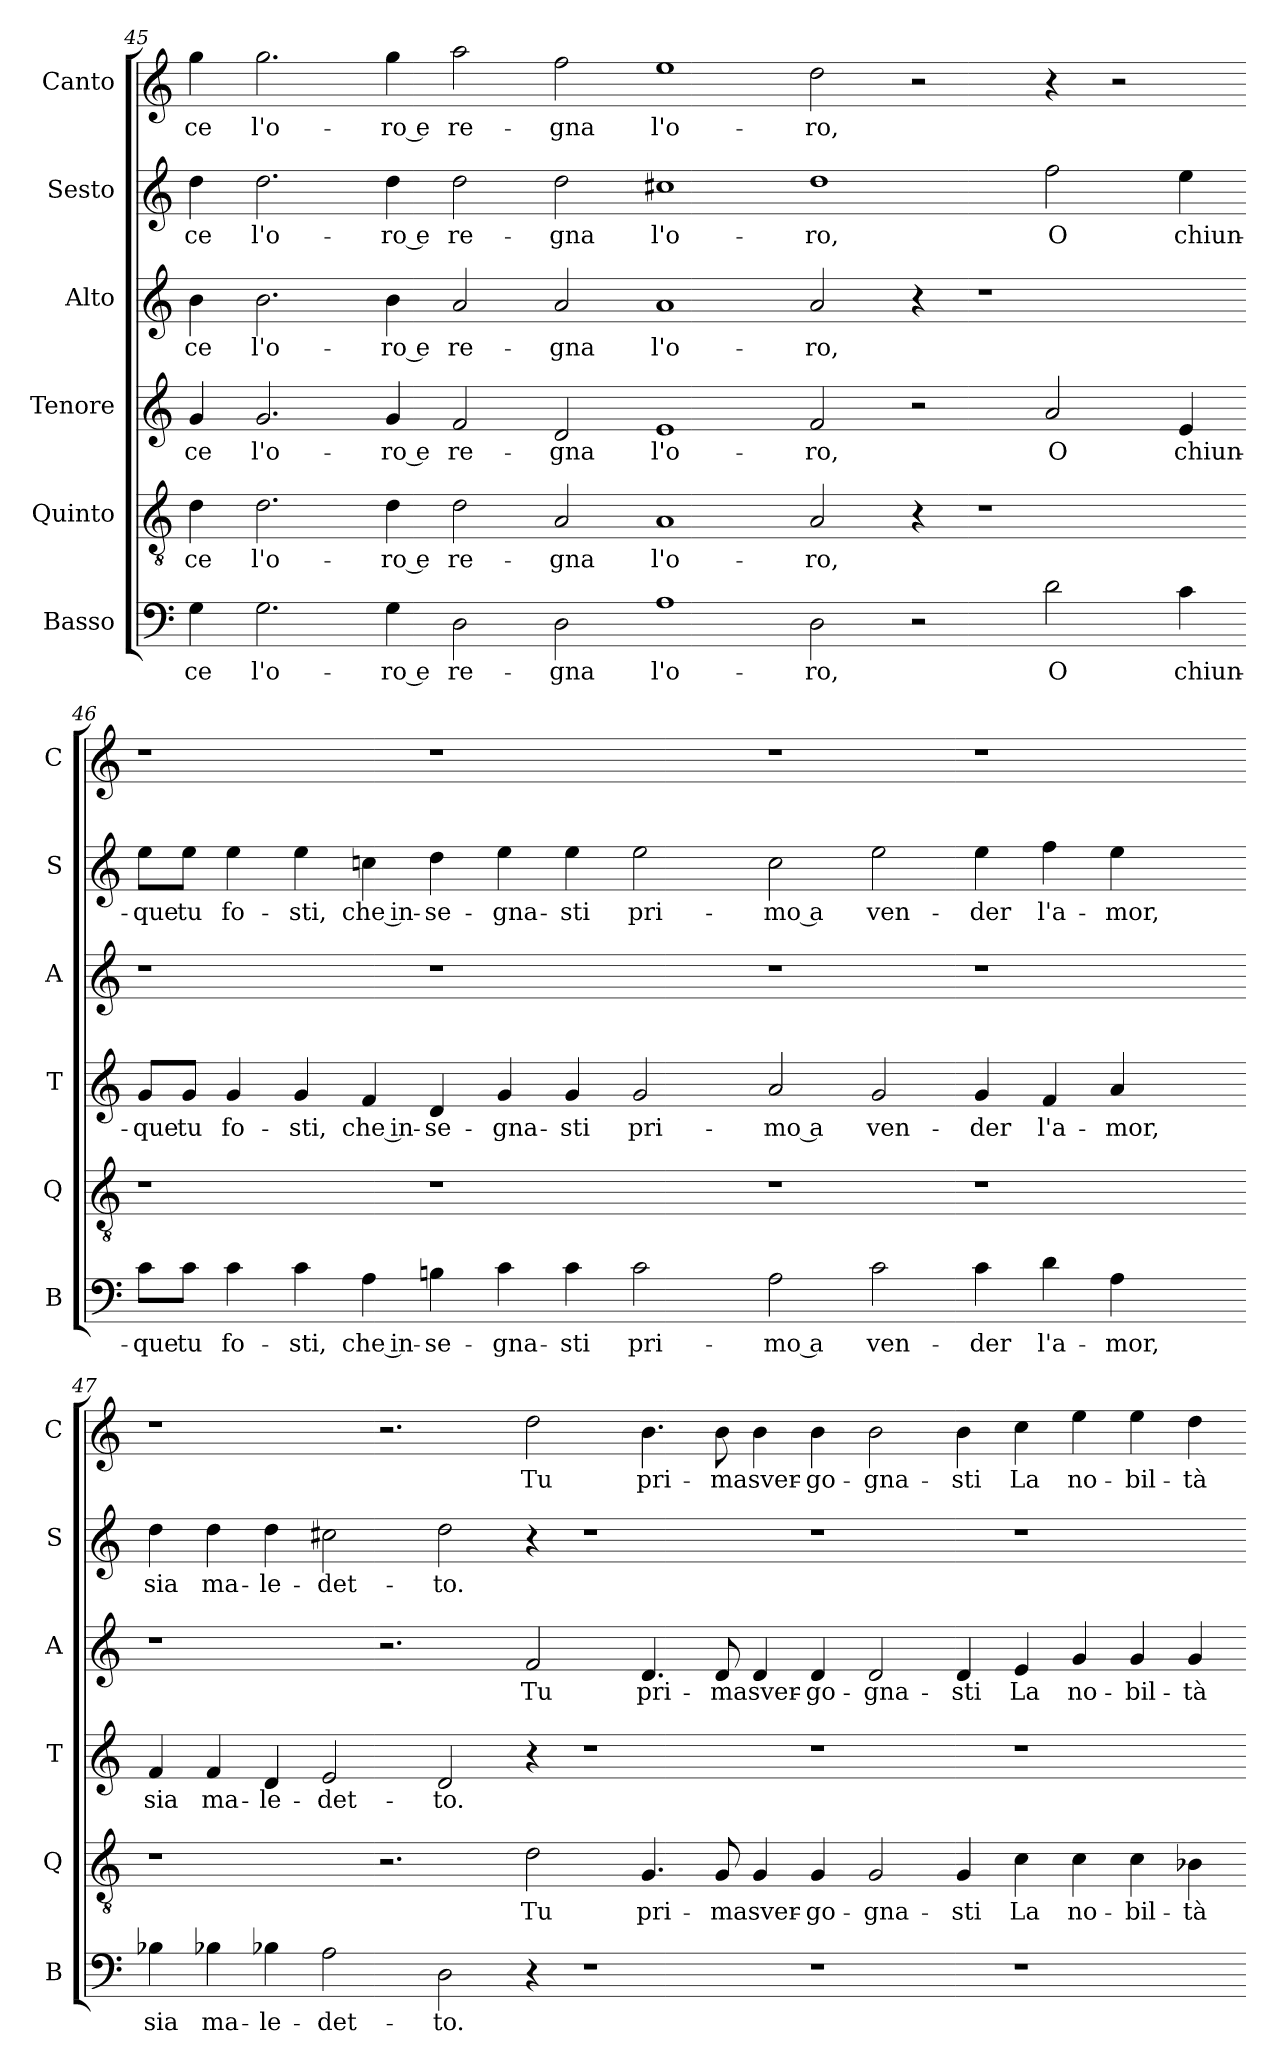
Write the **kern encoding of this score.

**kern	**text	**kern	**text	**kern	**text	**kern	**text	**kern	**text	**kern	**text
*part6	*part6	*part5	*part5	*part4	*part4	*part3	*part3	*part2	*part2	*part1	*part1
*staff6	*staff6	*staff5	*staff5	*staff4	*staff4	*staff3	*staff3	*staff2	*staff2	*staff1	*staff1
*I"Basso	*	*I"Quinto	*	*I"Tenore	*	*I"Alto	*	*I"Sesto	*	*I"Canto	*
*I'B	*	*I'Q	*	*I'T	*	*I'A	*	*I'S	*	*I'C	*
*clefF4	*	*clefGv2	*	*clefG2	*	*clefG2	*	*clefG2	*	*clefG2	*
*k[]	*	*k[]	*	*k[]	*	*k[]	*	*k[]	*	*k[]	*
=45	=45	=45	=45	=45	=45	=45	=45	=45	=45	=45	=45
4G	-ce	4d	-ce	4g	-ce	4b	-ce	4dd	-ce	4gg	-ce
2.G	l'o-	2.d	l'o-	2.g	l'o-	2.b	l'o-	2.dd	l'o-	2.gg	l'o-
4G	-ro e	4d	-ro e	4g	-ro e	4b	-ro e	4dd	-ro e	4gg	-ro e
2D	re-	2d	re-	2f	re-	2a	re-	2dd	re-	2aa	re-
2D	-gna	2A	-gna	2d	-gna	2a	-gna	2dd	-gna	2ff	-gna
1A	l'o-	1A	l'o-	1e	l'o-	1a	l'o-	1cc#X	l'o-	1ee	l'o-
2D	-ro,	2A	-ro,	2f	-ro,	2a	-ro,	1dd	-ro,	2dd	-ro,
2r	.	4r	.	2r	.	4r	.	.	.	2r	.
.	.	1r	.	.	.	1r	.	.	.	.	.
2d	O	.	.	2a	O	.	.	2ff	O	4r	.
.	.	.	.	.	.	.	.	.	.	2r	.
4c	chiun-	.	.	4e	chiun-	.	.	4ee	chiun-	.	.
=46-	=46-	=46-	=46-	=46-	=46-	=46-	=46-	=46-	=46-	=46-	=46-
8cL	-que	1r	.	8gL	-que	1r	.	8eeL	-que	1r	.
8cJ	tu	.	.	8gJ	tu	.	.	8eeJ	tu	.	.
4c	fo-	.	.	4g	fo-	.	.	4ee	fo-	.	.
4c	-sti,	.	.	4g	-sti,	.	.	4ee	-sti,	.	.
4A	che in-	.	.	4f	che in-	.	.	4ccn	che in-	.	.
4Bn	-se-	1r	.	4d	-se-	1r	.	4dd	-se-	1r	.
4c	-gna-	.	.	4g	-gna-	.	.	4ee	-gna-	.	.
4c	-sti	.	.	4g	-sti	.	.	4ee	-sti	.	.
2c	pri-	.	.	2g	pri-	.	.	2ee	pri-	.	.
.	.	4ryy	.	.	.	4ryy	.	.	.	4ryy	.
2A	-mo a	1r	.	2a	-mo a	1r	.	2cc	-mo a	1r	.
2c	ven-	.	.	2g	ven-	.	.	2ee	ven-	.	.
4c	-der	1r	.	4g	-der	1r	.	4ee	-der	1r	.
4d	l'a-	.	.	4f	l'a-	.	.	4ff	l'a-	.	.
4A	-mor,	.	.	4a	-mor,	.	.	4ee	-mor,	.	.
4ryy	.	.	.	4ryy	.	.	.	4ryy	.	.	.
=47-	=47-	=47-	=47-	=47-	=47-	=47-	=47-	=47-	=47-	=47-	=47-
4B-X	sia	1r	.	4f	sia	1r	.	4dd	sia	1r	.
4B-X	ma-	.	.	4f	ma-	.	.	4dd	ma-	.	.
4B-X	-le-	.	.	4d	-le-	.	.	4dd	-le-	.	.
2A	-det-	.	.	2e	-det-	.	.	2cc#X	-det-	.	.
.	.	2.r	.	.	.	2.r	.	.	.	2.r	.
2D	-to.	.	.	2d	-to.	.	.	2dd	-to.	.	.
4r	.	2d	Tu	4r	.	2f	Tu	4r	.	2dd	Tu
1r	.	.	.	1r	.	.	.	1r	.	.	.
.	.	4.G	pri-	.	.	4.d	pri-	.	.	4.b	pri-
.	.	8G	-ma	.	.	8d	-ma	.	.	8b	-ma
.	.	4G	sver-	.	.	4d	sver-	.	.	4b	sver-
1r	.	4G	-go-	1r	.	4d	-go-	1r	.	4b	-go-
.	.	2G	-gna-	.	.	2d	-gna-	.	.	2b	-gna-
.	.	4G	-sti	.	.	4d	-sti	.	.	4b	-sti
1r	.	4c	La	1r	.	4e	La	1r	.	4cc	La
.	.	4c	no-	.	.	4g	no-	.	.	4ee	no-
.	.	4c	-bil-	.	.	4g	-bil-	.	.	4ee	-bil-
.	.	4B-X	-tà	.	.	4g	-tà	.	.	4dd	-tà
=-	=-	=-	=-	=-	=-	=-	=-	=-	=-	=-	=-
*-	*-	*-	*-	*-	*-	*-	*-	*-	*-	*-	*-
